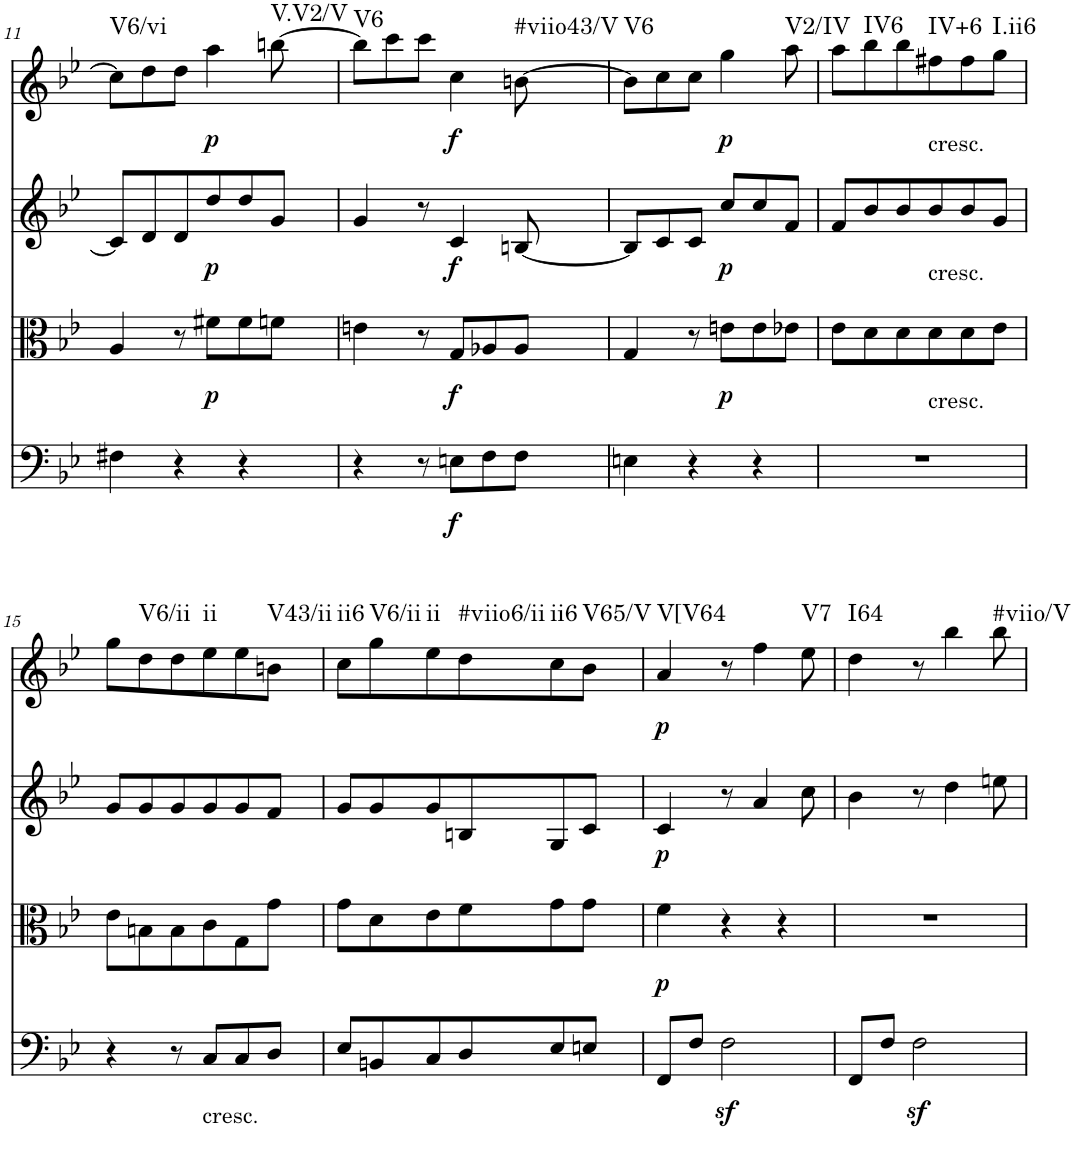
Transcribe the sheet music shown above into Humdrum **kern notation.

**kern	**dynam	**kern	**dynam	**kern	**dynam	**kern	**dynam	**harte
*part4	*part4	*part3	*part3	*part2	*part2	*part1	*part1	*part1
*staff4	*staff4	*staff3	*staff3	*staff2	*staff2	*staff1	*staff1	*
*I"Violoncello	*	*I"Viola	*	*I"Violin II	*	*I"Violin I	*	*
!!LO:PB:g=z
*clefF4	*	*clefC3	*	*clefG2	*	*clefG2	*	*
*k[b-e-]	*	*k[b-e-]	*	*k[b-e-]	*	*k[b-e-]	*	*
*B-:	*	*B-:	*	*B-:	*	*B-:	*	*
*M3/4	*	*M3/4	*	*M3/4	*	*M3/4	*	*
=11	=11	=11	=11	=11	=11	=11	=11	=11
!	!	!	!	!	!	!	!	!LO:H:kt=V6/vi
4F#X\	.	4A/	.	8c#/L]	.	8cc#\L]	.	N
.	.	.	.	8d/	.	8dd\	.	.
4r	.	8r	.	8d/	.	8dd\J	.	.
!	!	!	!LO:DY:b	!	!LO:DY:b	!	!LO:DY:b	!
.	.	8f#X\L	p	8dd/	p	4aa\	p	.
4r	.	8f#\	.	8dd/	.	.	.	.
!	!	!	!	!	!	!	!	!LO:H:kt=V.V2/V
.	.	8fn\J	.	8g/J	.	[8bbn\	.	N
=12	=12	=12	=12	=12	=12	=12	=12	=12
!	!	!	!	!	!	!	!	!LO:H:kt=V6
4r	.	4en\	.	4g/	.	8bb\L]	.	N
.	.	.	.	.	.	8ccc\	.	.
8r	.	8r	.	8r	.	8ccc\J	.	.
!	!LO:DY:b	!	!LO:DY:b	!	!LO:DY:b	!	!LO:DY:b	!
8En\L	f	8G/L	f	4c/	f	4cc\	f	.
8F\	.	8A-X/	.	.	.	.	.	.
!	!	!	!	!	!	!	!	!LO:H:kt=#viio43/V
8F\J	.	8A-/J	.	[8Bn/	.	[8bn\	.	N
=13	=13	=13	=13	=13	=13	=13	=13	=13
!	!	!	!	!	!	!	!	!LO:H:kt=V6
4En\	.	4G/	.	8B/L]	.	8b\L]	.	N
.	.	.	.	8c/	.	8cc\	.	.
4r	.	8r	.	8c/J	.	8cc\J	.	.
!	!	!	!LO:DY:b	!	!LO:DY:b	!	!LO:DY:b	!
.	.	8en\L	p	8cc/L	p	4gg\	p	.
4r	.	8e\	.	8cc/	.	.	.	.
!	!	!	!	!	!	!	!	!LO:H:kt=V2/IV
.	.	8e-X\J	.	8f/J	.	8aa\	.	N
=14	=14	=14	=14	=14	=14	=14	=14	=14
2.r	.	8e-\L	.	8f/L	.	8aa\L	.	.
!	!	!	!	!	!	!	!	!LO:H:kt=IV6
.	.	8d\	.	8b-/	.	8bb-\	.	N
.	.	8d\	.	8b-/	.	8bb-\	.	.
!	!	!	!	!	!	!LO:TX:b:t=cresc.	!	!
!	!	!	!	!LO:TX:b:t=cresc.	!	!	!	!
!	!	!LO:TX:b:t=cresc.	!	!	!	!	!	!LO:H:kt=IV+6
.	.	8d\	.	8b-/	.	8ff#X\	.	N
.	.	8d\	.	8b-/	.	8ff#\	.	.
!	!	!	!	!	!	!	!	!LO:H:kt=I.ii6
.	.	8e-\J	.	8g/J	.	8gg\J	.	N
!!LO:LB:g=z
=15	=15	=15	=15	=15	=15	=15	=15	=15
4r	.	8e-\L	.	8g/L	.	8gg\L	.	.
!	!	!	!	!	!	!	!	!LO:H:kt=V6/ii
.	.	8Bn\	.	8g/	.	8dd\	.	N
8r	.	8B\	.	8g/	.	8dd\	.	.
!LO:TX:b:t=cresc.	!	!	!	!	!	!	!	!LO:H:kt=ii
8C/L	.	8c\	.	8g/	.	8ee-\	.	N
8C/	.	8G\	.	8g/	.	8ee-\	.	.
!	!	!	!	!	!	!	!	!LO:H:kt=V43/ii
8D/J	.	8g\J	.	8f/J	.	8bn\J	.	N
=16	=16	=16	=16	=16	=16	=16	=16	=16
!	!	!	!	!	!	!	!	!LO:H:kt=ii6
8E-/L	.	8g\L	.	8g/L	.	8cc\L	.	N
!	!	!	!	!	!	!	!	!LO:H:kt=V6/ii
8BBn/	.	8d\	.	8g/	.	8gg\	.	N
!	!	!	!	!	!	!	!	!LO:H:kt=ii
8C/	.	8e-\	.	8g/	.	8ee-\	.	N
!	!	!	!	!	!	!	!	!LO:H:kt=#viio6/ii
8D/	.	8f\	.	8Bn/	.	8dd\	.	N
!	!	!	!	!	!	!	!	!LO:H:kt=ii6
8E-/	.	8g\	.	8G/	.	8cc\	.	N
!	!	!	!	!	!	!	!	!LO:H:kt=V65/V
8En/J	.	8g\J	.	8c/J	.	8b-\J	.	N
=17	=17	=17	=17	=17	=17	=17	=17	=17
!	!	!	!LO:DY:b	!	!LO:DY:b	!	!LO:DY:b	!LO:H:kt=V[V64
8FF/L	.	4f\	p	4c/	p	4a/	p	N
8F/J	.	.	.	.	.	.	.	.
2Fz<\	.	4r	.	8r	.	8r	.	.
.	.	.	.	4a/	.	4ff\	.	.
.	.	4r	.	.	.	.	.	.
!	!	!	!	!	!	!	!	!LO:H:kt=V7
.	.	.	.	8cc\	.	8ee-\	.	N
=18	=18	=18	=18	=18	=18	=18	=18	=18
!	!	!	!	!	!	!	!	!LO:H:kt=I64
8FF/L	.	2.r	.	4b-\	.	4dd\	.	N
8F/J	.	.	.	.	.	.	.	.
2Fz<\	.	.	.	8r	.	8r	.	.
.	.	.	.	4dd\	.	4bb-\	.	.
!	!	!	!	!	!	!	!	!LO:H:kt=#viio/V
.	.	.	.	8een\	.	8bb-\	.	N
=	=	=	=	=	=	=	=	=
*-	*-	*-	*-	*-	*-	*-	*-	*-
